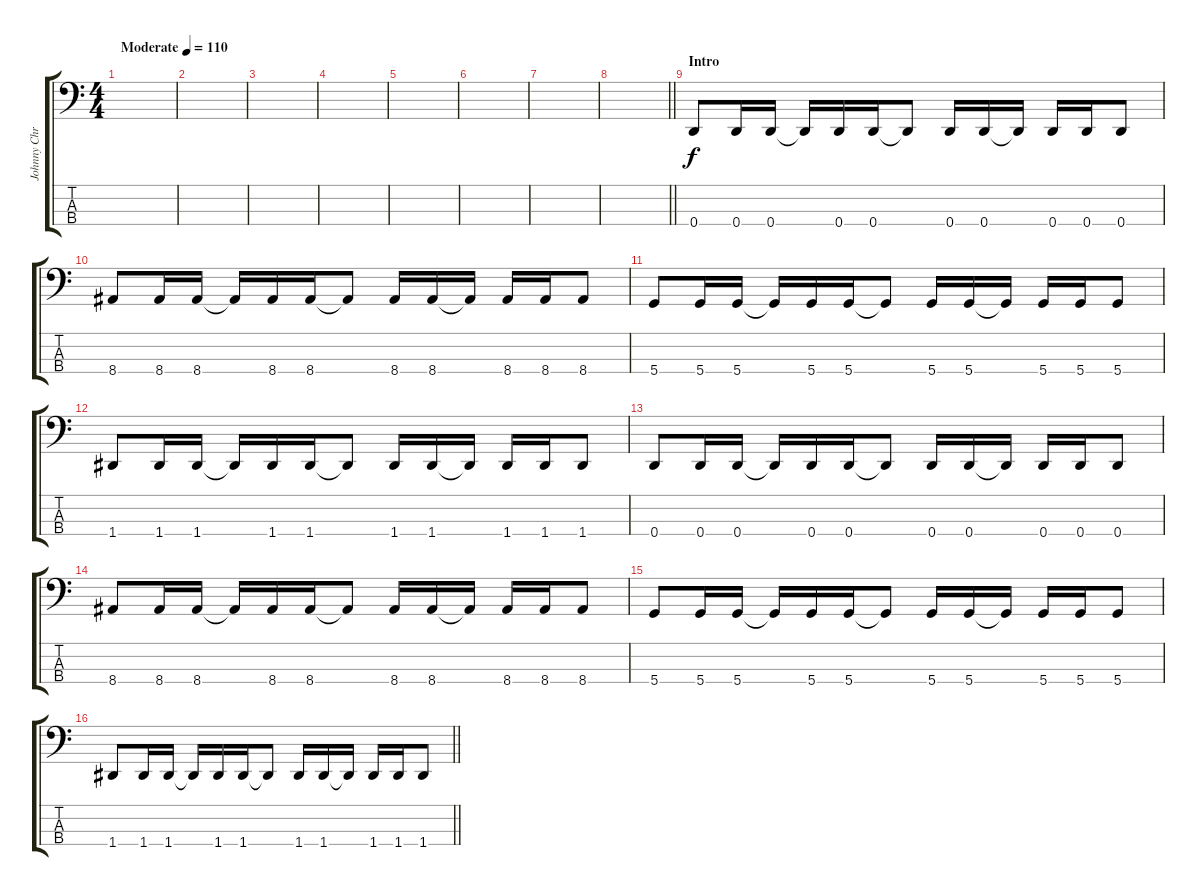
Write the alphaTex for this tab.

\track ("Johnny Christ" "Johnny Chr") {instrument electricbasspick}
\staff {score tabs}
\tuning (G2 D2 A1 D1) {hide}
\ts (4 4)
\tempo (110 "Moderate")
\clef f4
\ks c
|
|
|
|
|
|
|
\barLineRight lightlight
|
\section ("" "Intro")
0.4.8 0.4.16 0.4.16 0.4{t}.16 0.4.16 0.4.16 0.4{t}.8 0.4.16 0.4.16 0.4{t}.16 0.4.16 0.4.16 0.4.8 |
8.4.8 8.4.16 8.4.16 8.4{t}.16 8.4.16 8.4.16 8.4{t}.8 8.4.16 8.4.16 8.4{t}.16 8.4.16 8.4.16 8.4.8 |
5.4.8 5.4.16 5.4.16 5.4{t}.16 5.4.16 5.4.16 5.4{t}.8 5.4.16 5.4.16 5.4{t}.16 5.4.16 5.4.16 5.4.8 |
1.4.8 1.4.16 1.4.16 1.4{t}.16 1.4.16 1.4.16 1.4{t}.8 1.4.16 1.4.16 1.4{t}.16 1.4.16 1.4.16 1.4.8 |
0.4.8 0.4.16 0.4.16 0.4{t}.16 0.4.16 0.4.16 0.4{t}.8 0.4.16 0.4.16 0.4{t}.16 0.4.16 0.4.16 0.4.8 |
8.4.8 8.4.16 8.4.16 8.4{t}.16 8.4.16 8.4.16 8.4{t}.8 8.4.16 8.4.16 8.4{t}.16 8.4.16 8.4.16 8.4.8 |
5.4.8 5.4.16 5.4.16 5.4{t}.16 5.4.16 5.4.16 5.4{t}.8 5.4.16 5.4.16 5.4{t}.16 5.4.16 5.4.16 5.4.8 |
\barLineRight lightlight
1.4.8 1.4.16 1.4.16 1.4{t}.16 1.4.16 1.4.16 1.4{t}.8 1.4.16 1.4.16 1.4{t}.16 1.4.16 1.4.16 1.4.8
